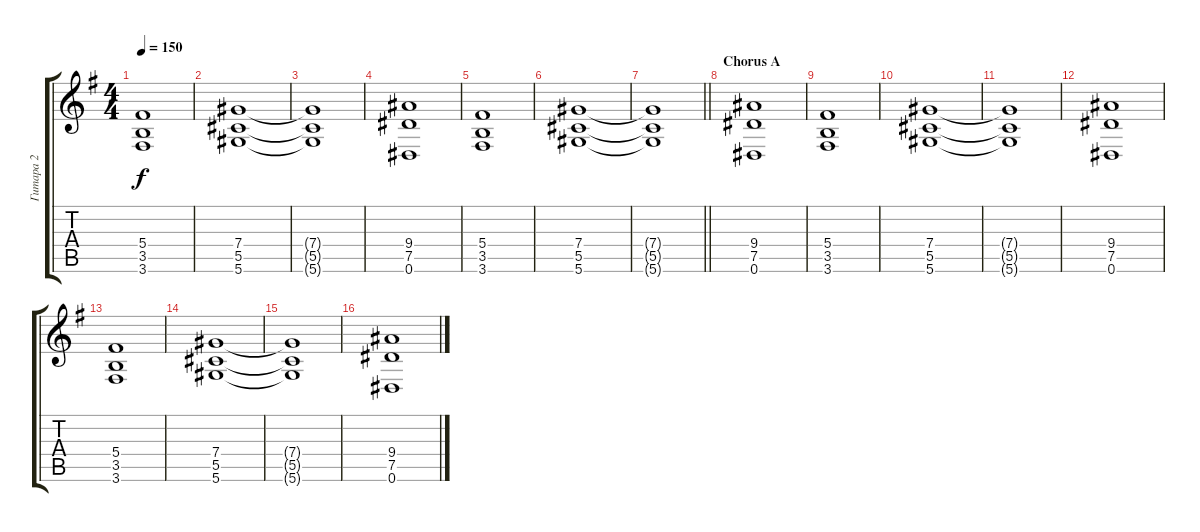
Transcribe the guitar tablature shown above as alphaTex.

\track ("Гитара 2" "Гитара 2") {instrument distortionguitar}
\staff {score tabs}
\tuning (Eb4 Bb3 Gb3 Db3 Ab2 Eb2) {hide}
\ts (4 4)
\tempo 150
\clef g2
\ks eminor
(5.4 3.5 3.6).1{dy f} |
(7.4 5.5 5.6).1 |
(7.4{t} 5.5{t} 5.6{t}).1 |
(9.4 7.5 0.6).1 |
(5.4 3.5 3.6).1 |
(7.4 5.5 5.6).1 |
\barLineRight lightlight
(7.4{t} 5.5{t} 5.6{t}).1 |
\section ("" "Chorus A")
(9.4 7.5 0.6).1 |
(5.4 3.5 3.6).1 |
(7.4 5.5 5.6).1 |
(7.4{t} 5.5{t} 5.6{t}).1 |
(9.4 7.5 0.6).1 |
(5.4 3.5 3.6).1 |
(7.4 5.5 5.6).1 |
(7.4{t} 5.5{t} 5.6{t}).1 |
(9.4 7.5 0.6).1
